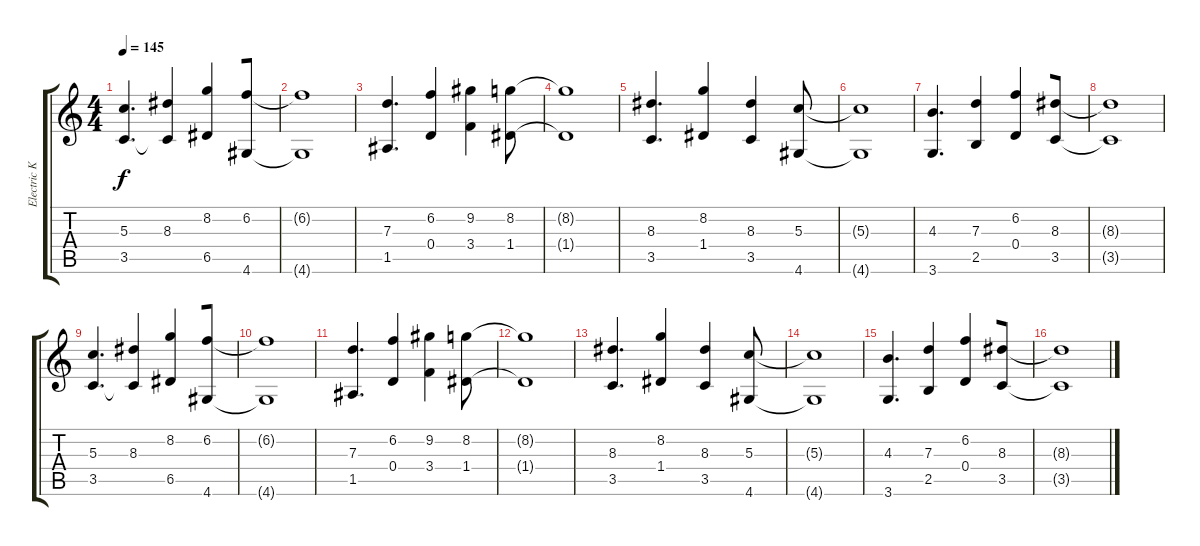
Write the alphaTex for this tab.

\track ("Electric Keyboard" "Electric K") {instrument electricguitarjazz}
\staff {score tabs}
\tuning (E4 B3 G3 D3 A2 E2) {hide}
\ts (4 4)
\tempo 145
\clef g2
\ks c
(5.3 3.5).4{d dy f} (8.3 3.5{t}).4{beam merge} (8.2 6.5).4{beam merge} (6.2 4.6).8 |
(6.2{t} 4.6{t}).1 |
(7.3 1.5).4{d beam merge} (6.2 0.4).4 (9.2 3.4).4 (8.2 1.4).8 |
(8.2{t} 1.4{t}).1 |
(8.3 3.5).4{d beam merge} (8.2 1.4).4 (8.3 3.5).4 (5.3 4.6).8 |
(5.3{t} 4.6{t}).1 |
(4.3 3.6).4{d} (7.3 2.5).4 (6.2 0.4).4{beam merge} (8.3 3.5).8 |
(8.3{t} 3.5{t}).1 |
(5.3 3.5).4{d} (8.3 3.5{t}).4{beam merge} (8.2 6.5).4{beam merge} (6.2 4.6).8 |
(6.2{t} 4.6{t}).1 |
(7.3 1.5).4{d beam merge} (6.2 0.4).4 (9.2 3.4).4 (8.2 1.4).8 |
(8.2{t} 1.4{t}).1 |
(8.3 3.5).4{d beam merge} (8.2 1.4).4 (8.3 3.5).4 (5.3 4.6).8 |
(5.3{t} 4.6{t}).1 |
(4.3 3.6).4{d} (7.3 2.5).4 (6.2 0.4).4{beam merge} (8.3 3.5).8 |
(8.3{t} 3.5{t}).1
